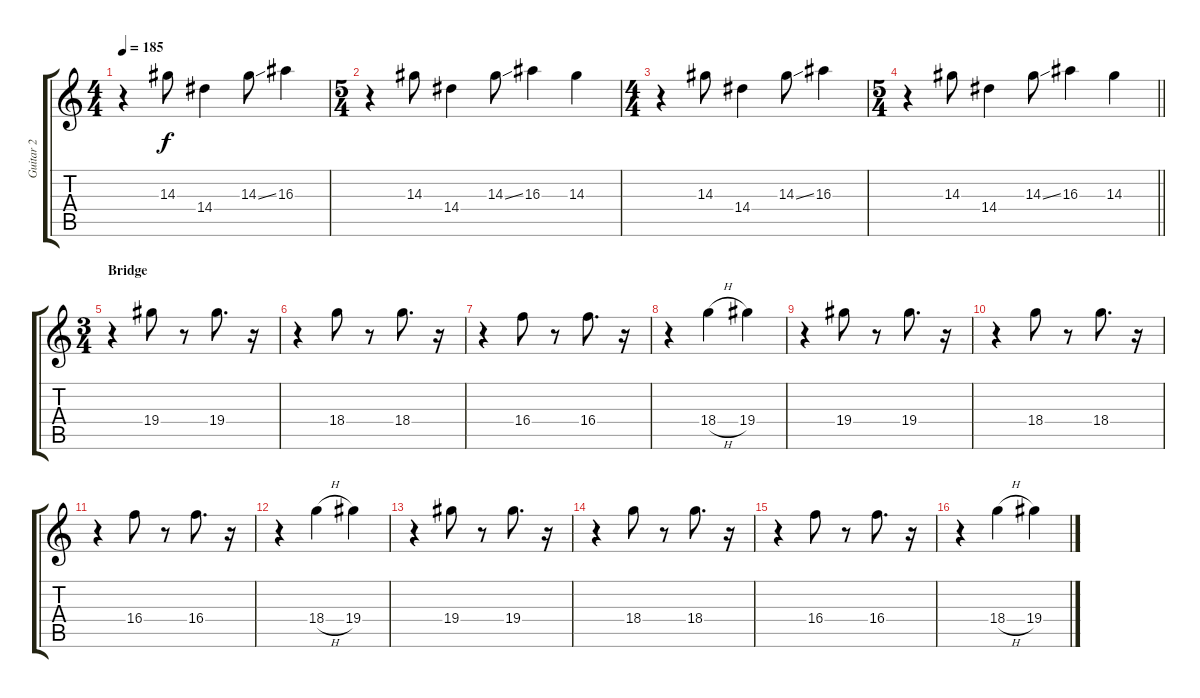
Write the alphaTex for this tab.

\track ("Guitar 2" "Guitar 2") {instrument distortionguitar}
\staff {score tabs}
\tuning (Eb4 Bb3 Gb3 Db3 Ab2 Db2) {hide}
\ts (4 4)
\tempo 185
\clef g2
\ks c
r.4{dy f} 14.3.8 14.4.4 14.3{ss}.8 16.3.4 |
\ts (5 4)
r.4 14.3.8 14.4.4 14.3{ss}.8 16.3.4 14.3.4 |
\ts (4 4)
r.4 14.3.8 14.4.4 14.3{ss}.8 16.3.4 |
\ts (5 4)
\barLineRight lightlight
r.4 14.3.8 14.4.4 14.3{ss}.8 16.3.4 14.3.4 |
\ts (3 4)
\section ("" "Bridge")
r.4 19.4.8 r.8 19.4.8{d} r.16 |
r.4 18.4.8 r.8 18.4.8{d} r.16 |
r.4 16.4.8 r.8 16.4.8{d} r.16 |
r.4 18.4{h}.4 19.4.4 |
r.4 19.4.8 r.8 19.4.8{d} r.16 |
r.4 18.4.8 r.8 18.4.8{d} r.16 |
r.4 16.4.8 r.8 16.4.8{d} r.16 |
r.4 18.4{h}.4 19.4.4 |
r.4 19.4.8 r.8 19.4.8{d} r.16 |
r.4 18.4.8 r.8 18.4.8{d} r.16 |
r.4 16.4.8 r.8 16.4.8{d} r.16 |
r.4 18.4{h}.4 19.4.4
